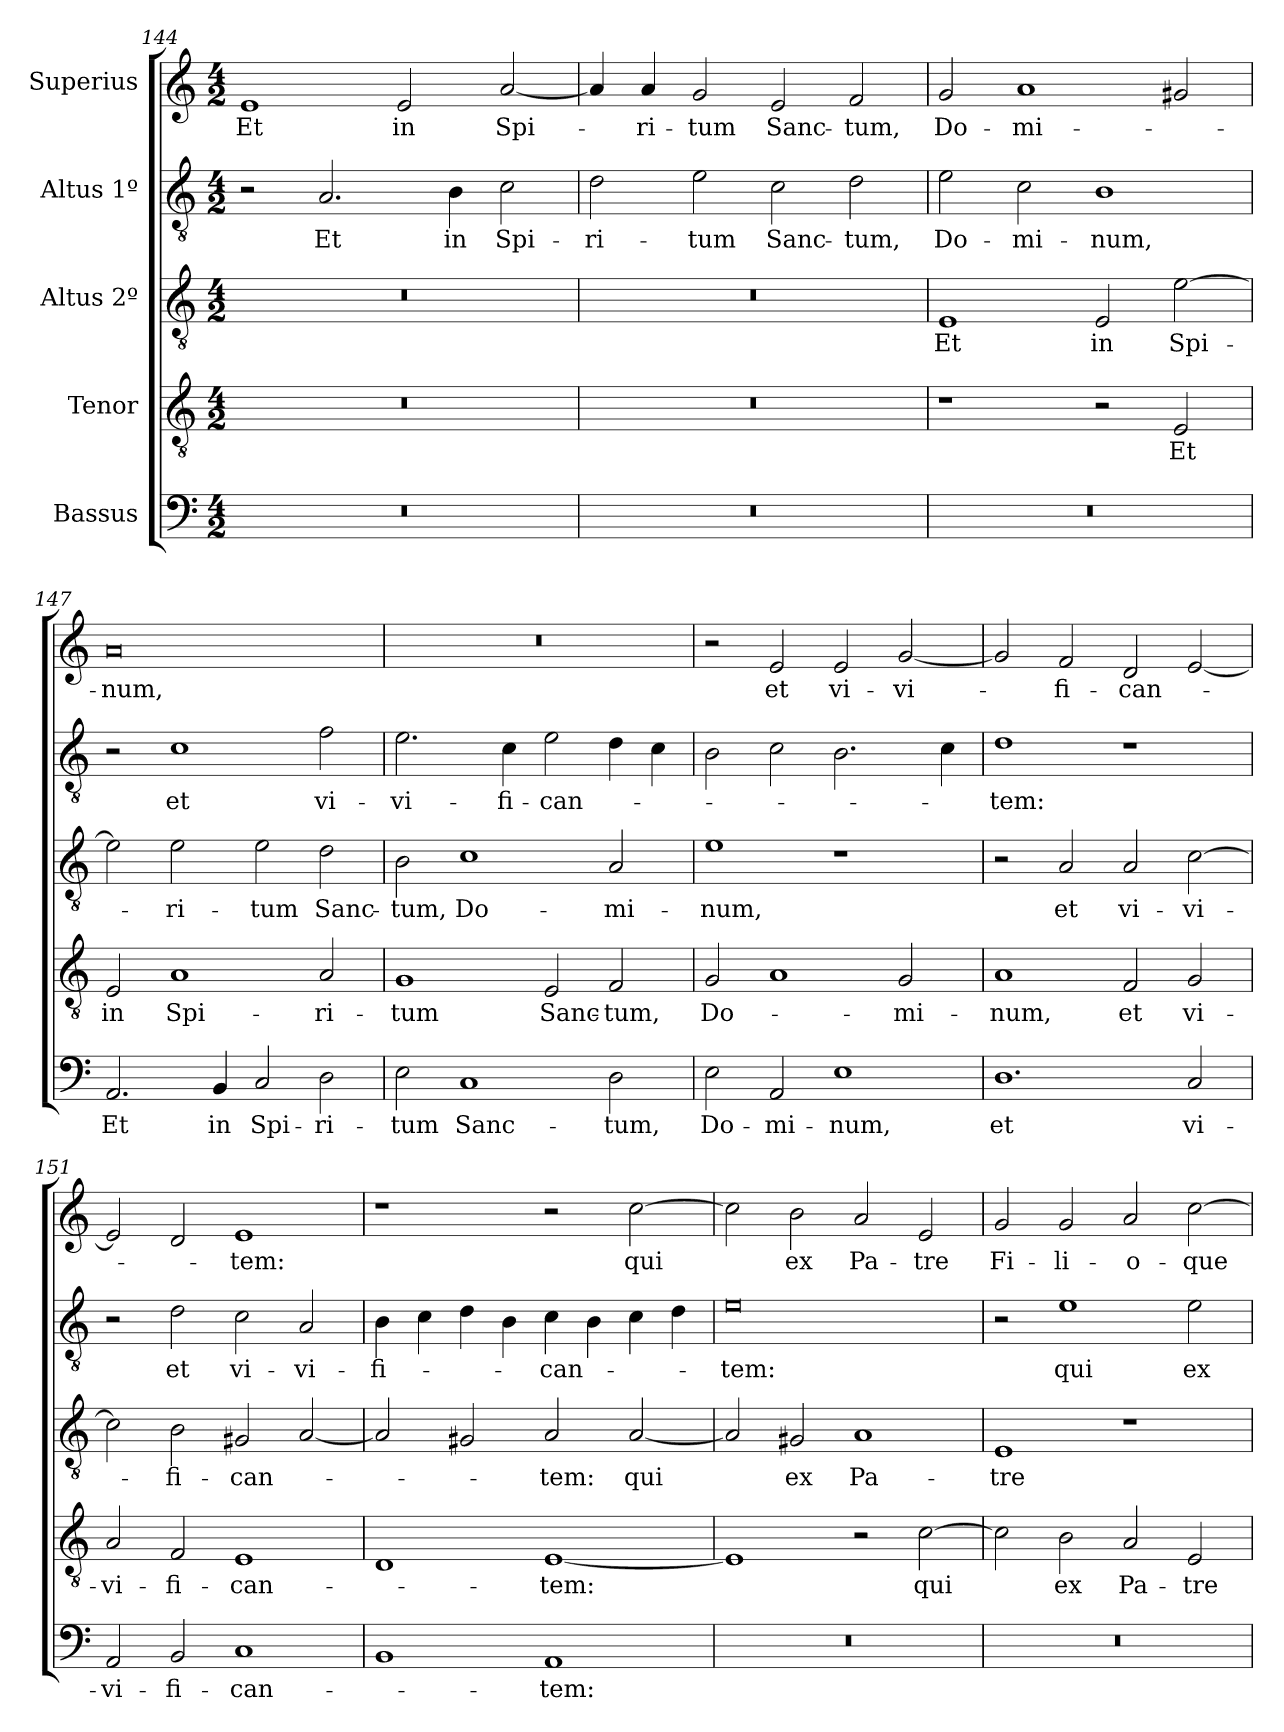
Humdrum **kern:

**kern	**text	**kern	**text	**kern	**text	**kern	**text	**kern	**text
*part5	*part5	*part4	*part4	*part3	*part3	*part2	*part2	*part1	*part1
*staff5	*staff5	*staff4	*staff4	*staff3	*staff3	*staff2	*staff2	*staff1	*staff1
*I"Bassus	*	*I"Tenor	*	*I"Altus 2º	*	*I"Altus 1º	*	*I"Superius	*
*clefF4	*	*clefGv2	*	*clefGv2	*	*clefGv2	*	*clefG2	*
*k[]	*	*k[]	*	*k[]	*	*k[]	*	*k[]	*
*M4/2	*	*M4/2	*	*M4/2	*	*M4/2	*	*M4/2	*
=144	=144	=144	=144	=144	=144	=144	=144	=144	=144
0r	.	0r	.	0r	.	2r	.	1e/	Et
.	.	.	.	.	.	2.A/	Et	.	.
.	.	.	.	.	.	.	.	2e/	in
.	.	.	.	.	.	4B\	in	.	.
.	.	.	.	.	.	2c\	Spi-	[2a/	Spi-
=145	=145	=145	=145	=145	=145	=145	=145	=145	=145
0r	.	0r	.	0r	.	2d\	-ri-	4a/]	.
.	.	.	.	.	.	.	.	4a/	-ri-
.	.	.	.	.	.	2e\	-tum	2g/	-tum
.	.	.	.	.	.	2c\	Sanc-	2e/	Sanc-
.	.	.	.	.	.	2d\	-tum,	2f/	-tum,
=146	=146	=146	=146	=146	=146	=146	=146	=146	=146
0r	.	1r	.	1E/	Et	2e\	Do-	2g/	Do-
.	.	.	.	.	.	2c\	-mi-	1a/	-mi-
.	.	2r	.	2E/	in	1B\	-num,	.	.
.	.	2E/	Et	[2e\	Spi-	.	.	2g#X/	.
=147	=147	=147	=147	=147	=147	=147	=147	=147	=147
2.AA/	Et	2E/	in	2e\]	.	2r	.	0a/	-num,
.	.	1A/	Spi-	2e\	-ri-	1c\	et	.	.
4BB/	in	.	.	.	.	.	.	.	.
2C/	Spi-	.	.	2e\	-tum	.	.	.	.
2D\	-ri-	2A/	-ri-	2d\	Sanc-	2f\	vi-	.	.
=148	=148	=148	=148	=148	=148	=148	=148	=148	=148
2E\	-tum	1G/	-tum	2B\	-tum,	2.e\	-vi-	0r	.
1C/	Sanc-	.	.	1c\	Do-	.	.	.	.
.	.	.	.	.	.	4c\	-fi-	.	.
.	.	2E/	Sanc-	.	.	2e\	-can-	.	.
2D\	-tum,	2F/	-tum,	2A/	-mi-	4d\	.	.	.
.	.	.	.	.	.	4c\	.	.	.
=149	=149	=149	=149	=149	=149	=149	=149	=149	=149
2E\	Do-	2G/	Do-	1e\	-num,	2B\	.	2r	.
2AA/	-mi-	1A/	.	.	.	2c\	.	2e/	et
1E\	-num,	.	.	1r	.	2.B\	.	2e/	vi-
.	.	2G/	-mi-	.	.	.	.	[2g/	-vi-
.	.	.	.	.	.	4c\	.	.	.
=150	=150	=150	=150	=150	=150	=150	=150	=150	=150
1.D\	et	1A/	-num,	2r	.	1d\	-tem:	2g/]	.
.	.	.	.	2A/	et	.	.	2f/	-fi-
.	.	2F/	et	2A/	vi-	1r	.	2d/	-can-
2C/	vi-	2G/	vi-	[2c\	-vi-	.	.	[2e/	.
=151	=151	=151	=151	=151	=151	=151	=151	=151	=151
2AA/	-vi-	2A/	-vi-	2c\]	.	2r	.	2e/]	.
2BB/	-fi-	2F/	-fi-	2B\	-fi-	2d\	et	2d/	.
1C/	-can-	1E/	-can-	2G#/	-can-	2c\	vi-	1e/	-tem:
.	.	.	.	[2A/	.	2A/	-vi-	.	.
=152	=152	=152	=152	=152	=152	=152	=152	=152	=152
1BB/	.	1D/	.	2A/]	.	4B\	-fi-	1r	.
.	.	.	.	.	.	4c\	.	.	.
.	.	.	.	2G#X/	.	4d\	.	.	.
.	.	.	.	.	.	4B\	.	.	.
1AA/	-tem:	[1E/	-tem:	2A/	-tem:	4c\	-can-	2r	.
.	.	.	.	.	.	4B\	.	.	.
.	.	.	.	[2A/	qui	4c\	.	[2cc\	qui
.	.	.	.	.	.	4d\	.	.	.
=153	=153	=153	=153	=153	=153	=153	=153	=153	=153
0r	.	1E/]	.	2A/]	.	0e\	-tem:	2cc\]	.
.	.	.	.	2G#X/	ex	.	.	2b\	ex
.	.	2r	.	1A/	Pa-	.	.	2a/	Pa-
.	.	[2c\	qui	.	.	.	.	2e/	-tre
=154	=154	=154	=154	=154	=154	=154	=154	=154	=154
0r	.	2c\]	.	1E/	-tre	2r	.	2g/	Fi-
.	.	2B\	ex	.	.	1e\	qui	2g/	-li-
.	.	2A/	Pa-	1r	.	.	.	2a/	-o-
.	.	2E/	-tre	.	.	2e\	ex	[2cc\	-que
=	=	=	=	=	=	=	=	=	=
*-	*-	*-	*-	*-	*-	*-	*-	*-	*-
